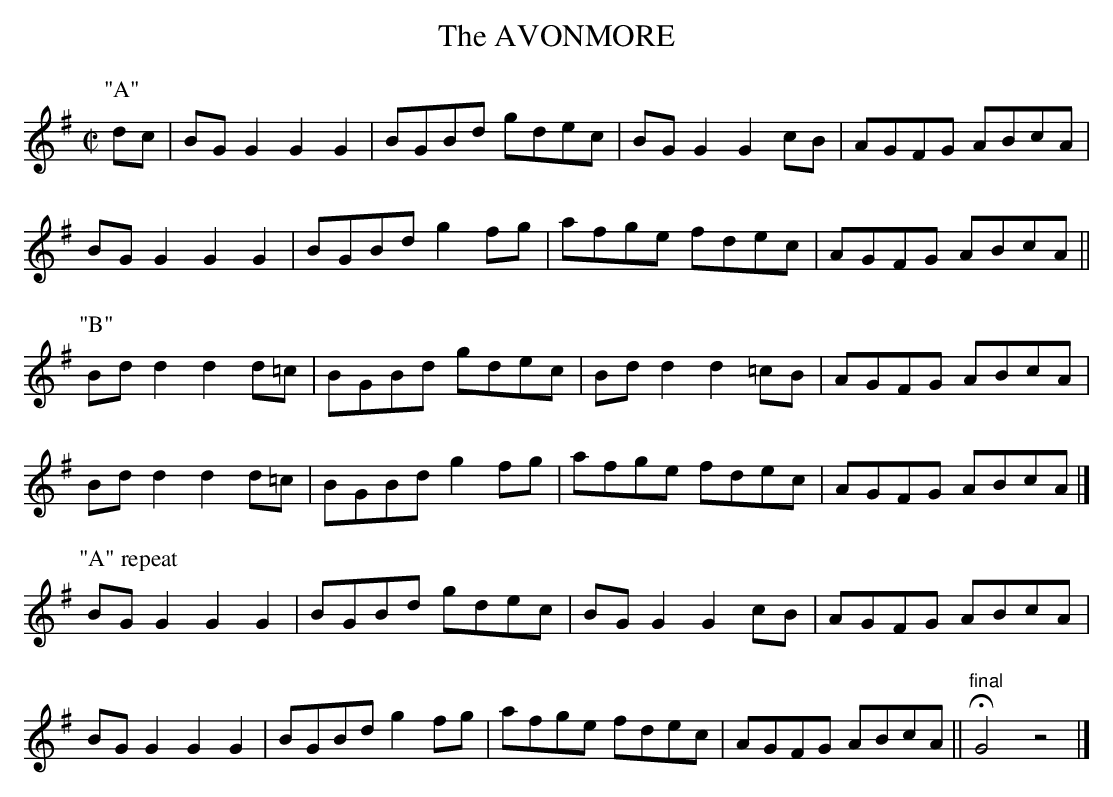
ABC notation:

X:1
T:AVONMORE, The
M:C|
L:1/8
K:G
P:"A"
dc|BGG2 G2G2|BGBd gdec|BGG2 G2cB|AGFG ABcA|
BGG2 G2G2|BGBd g2fg|afge fdec|AGFG ABcA||
P:"B"
Bdd2 d2d=c|BGBd gdec|Bdd2 d2=cB|AGFG ABcA|
Bdd2 d2d=c|BGBd g2fg|afge fdec|AGFG ABcA|]
P:"A" repeat
BGG2 G2G2|BGBd gdec|BGG2 G2cB|AGFG ABcA|
BGG2 G2G2|BGBd g2fg|afge fdec|AGFG ABcA||"final"HG4z4|]
